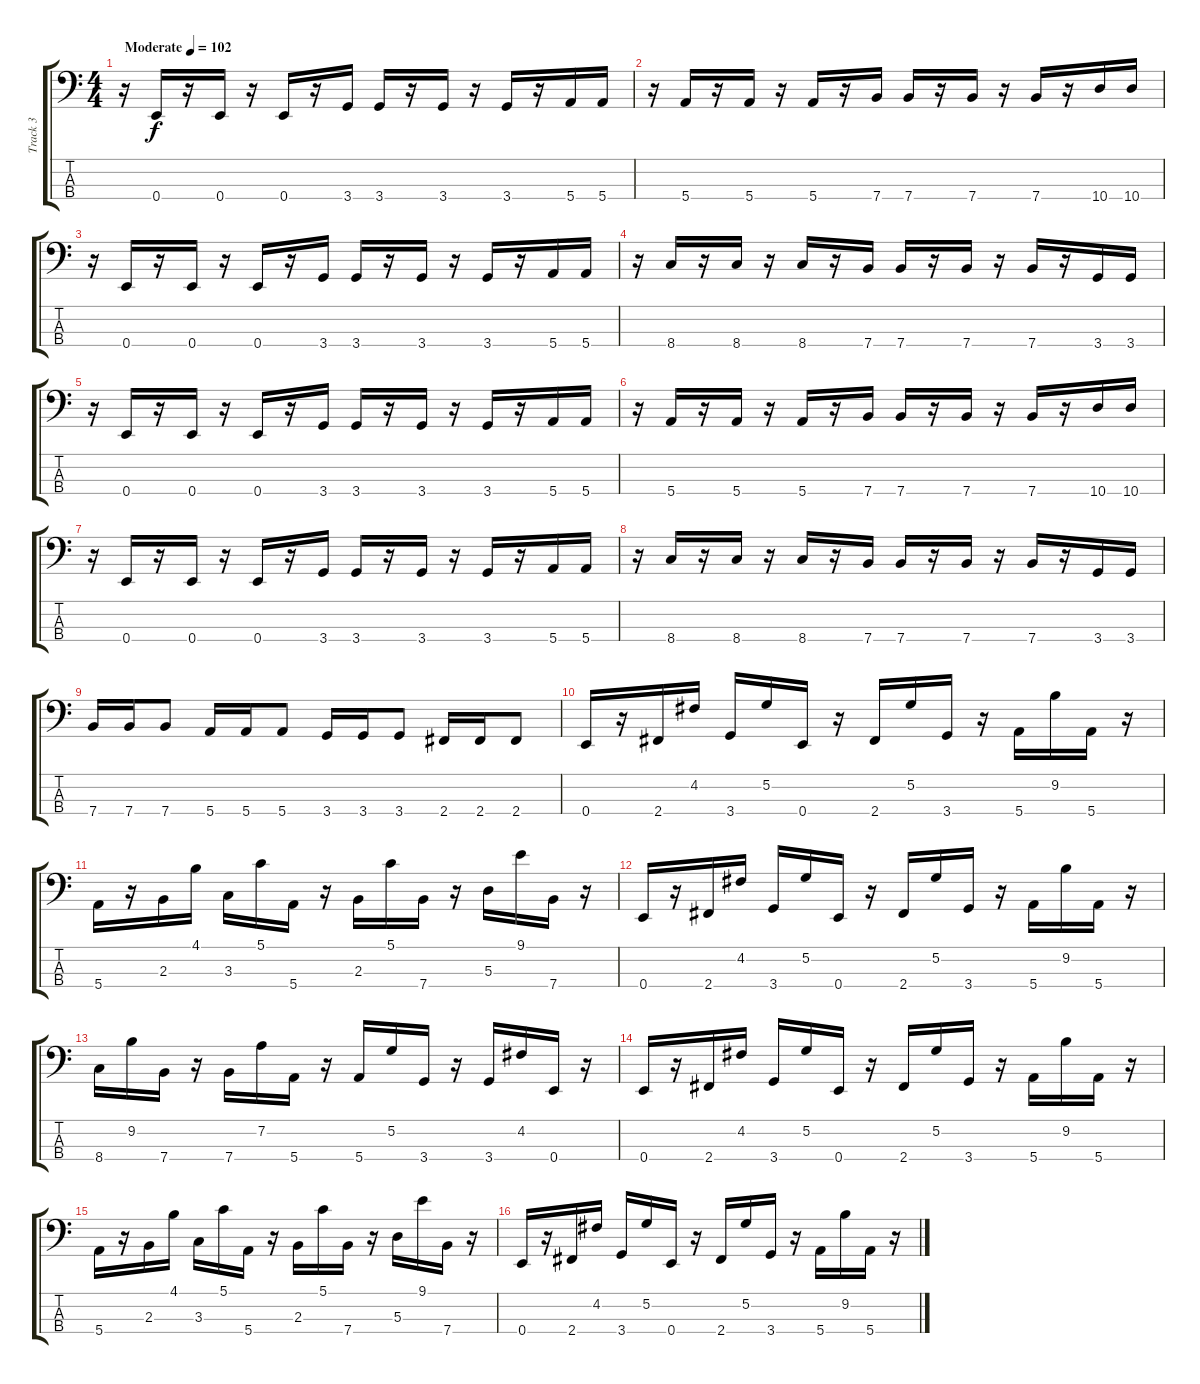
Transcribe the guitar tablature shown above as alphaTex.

\track ("Track 3" "Track 3") {instrument electricbassfinger}
\staff {score tabs}
\tuning (G2 D2 A1 E1) {hide}
\ts (4 4)
\tempo (102 "Moderate")
\clef f4
\ks c
r.16{dy f volume 16 instrument electricbassfinger} 0.4.16 r.16 0.4.16 r.16 0.4.16 r.16 3.4.16 3.4.16 r.16 3.4.16 r.16 3.4.16 r.16 5.4.16 5.4.16 |
r.16 5.4.16 r.16 5.4.16 r.16 5.4.16 r.16 7.4.16 7.4.16 r.16 7.4.16 r.16 7.4.16 r.16 10.4.16 10.4.16 |
r.16 0.4.16 r.16 0.4.16 r.16 0.4.16 r.16 3.4.16 3.4.16 r.16 3.4.16 r.16 3.4.16 r.16 5.4.16 5.4.16 |
r.16 8.4.16 r.16 8.4.16 r.16 8.4.16 r.16 7.4.16 7.4.16 r.16 7.4.16 r.16 7.4.16 r.16 3.4.16 3.4.16 |
r.16 0.4.16 r.16 0.4.16 r.16 0.4.16 r.16 3.4.16 3.4.16 r.16 3.4.16 r.16 3.4.16 r.16 5.4.16 5.4.16 |
r.16 5.4.16 r.16 5.4.16 r.16 5.4.16 r.16 7.4.16 7.4.16 r.16 7.4.16 r.16 7.4.16 r.16 10.4.16 10.4.16 |
r.16 0.4.16 r.16 0.4.16 r.16 0.4.16 r.16 3.4.16 3.4.16 r.16 3.4.16 r.16 3.4.16 r.16 5.4.16 5.4.16 |
r.16 8.4.16 r.16 8.4.16 r.16 8.4.16 r.16 7.4.16 7.4.16 r.16 7.4.16 r.16 7.4.16 r.16 3.4.16 3.4.16 |
7.4.16 7.4.16 7.4.8 5.4.16 5.4.16 5.4.8 3.4.16 3.4.16 3.4.8 2.4.16 2.4.16 2.4.8 |
0.4.16 r.16 2.4.16 4.2.16 3.4.16 5.2.16 0.4.16 r.16 2.4.16 5.2.16 3.4.16 r.16 5.4.16 9.2.16 5.4.16 r.16 |
5.4.16 r.16 2.3.16 4.1.16 3.3.16 5.1.16 5.4.16 r.16 2.3.16 5.1.16 7.4.16 r.16 5.3.16 9.1.16 7.4.16 r.16 |
0.4.16 r.16 2.4.16 4.2.16 3.4.16 5.2.16 0.4.16 r.16 2.4.16 5.2.16 3.4.16 r.16 5.4.16 9.2.16 5.4.16 r.16 |
8.4.16 9.2.16 7.4.16 r.16 7.4.16 7.2.16 5.4.16 r.16 5.4.16 5.2.16 3.4.16 r.16 3.4.16 4.2.16 0.4.16 r.16 |
0.4.16 r.16 2.4.16 4.2.16 3.4.16 5.2.16 0.4.16 r.16 2.4.16 5.2.16 3.4.16 r.16 5.4.16 9.2.16 5.4.16 r.16 |
5.4.16 r.16 2.3.16 4.1.16 3.3.16 5.1.16 5.4.16 r.16 2.3.16 5.1.16 7.4.16 r.16 5.3.16 9.1.16 7.4.16 r.16 |
0.4.16 r.16 2.4.16 4.2.16 3.4.16 5.2.16 0.4.16 r.16 2.4.16 5.2.16 3.4.16 r.16 5.4.16 9.2.16 5.4.16 r.16
